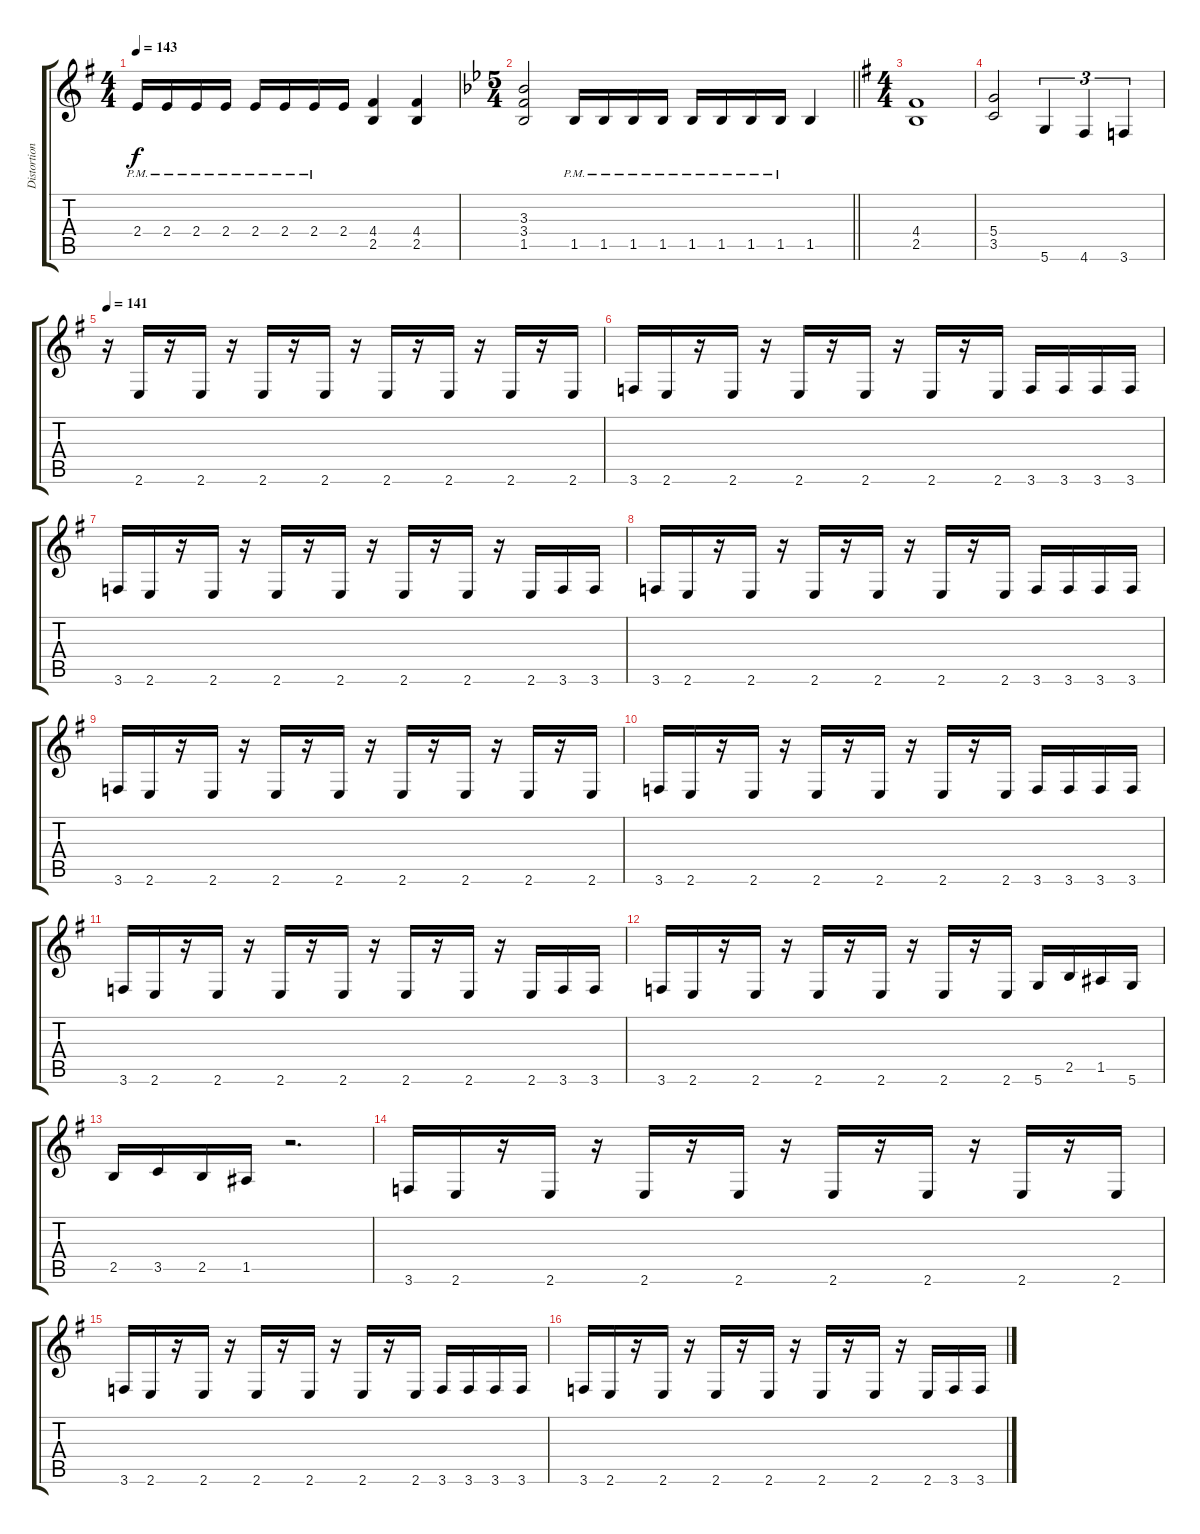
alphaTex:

\track ("Distortion R" "Distortion") {instrument distortionguitar}
\staff {score tabs}
\tuning (E4 B3 G3 D3 A2 D2) {hide}
\ts (4 4)
\tempo 143
\clef g2
\ks g
2.4{pm}.16{dy f} 2.4{pm}.16 2.4{pm}.16 2.4{pm}.16 2.4{pm}.16 2.4{pm}.16 2.4{pm}.16 2.4.16 (4.4 2.5).4 (4.4 2.5).4 |
\ts (5 4)
\barLineRight lightlight
\ks bb
(3.3 3.4 1.5).2 1.5{pm}.16 1.5{pm}.16 1.5{pm}.16 1.5{pm}.16 1.5{pm}.16 1.5{pm}.16 1.5{pm}.16 1.5{pm}.16 1.5.4 |
\ts (4 4)
\ks g
(4.4 2.5).1 |
(5.4 3.5).2 5.6.4{tu (3 2)} 4.6.4{tu (3 2)} 3.6.4{tu (3 2)} |
\tempo 141
r.16 2.6.16 r.16 2.6.16 r.16 2.6.16 r.16 2.6.16 r.16 2.6.16 r.16 2.6.16 r.16 2.6.16 r.16 2.6.16 |
3.6.16 2.6.16 r.16 2.6.16 r.16 2.6.16 r.16 2.6.16 r.16 2.6.16 r.16 2.6.16 3.6.16 3.6.16 3.6.16 3.6.16 |
3.6.16 2.6.16 r.16 2.6.16 r.16 2.6.16 r.16 2.6.16 r.16 2.6.16 r.16 2.6.16 r.16 2.6.16 3.6.16 3.6.16 |
3.6.16 2.6.16 r.16 2.6.16 r.16 2.6.16 r.16 2.6.16 r.16 2.6.16 r.16 2.6.16 3.6.16 3.6.16 3.6.16 3.6.16 |
3.6.16 2.6.16 r.16 2.6.16 r.16 2.6.16 r.16 2.6.16 r.16 2.6.16 r.16 2.6.16 r.16 2.6.16 r.16 2.6.16 |
3.6.16 2.6.16 r.16 2.6.16 r.16 2.6.16 r.16 2.6.16 r.16 2.6.16 r.16 2.6.16 3.6.16 3.6.16 3.6.16 3.6.16 |
3.6.16 2.6.16 r.16 2.6.16 r.16 2.6.16 r.16 2.6.16 r.16 2.6.16 r.16 2.6.16 r.16 2.6.16 3.6.16 3.6.16 |
3.6.16 2.6.16 r.16 2.6.16 r.16 2.6.16 r.16 2.6.16 r.16 2.6.16 r.16 2.6.16 5.6.16 2.5.16 1.5.16 5.6.16 |
2.5.16 3.5.16 2.5.16 1.5.16 r.2{d} |
3.6.16 2.6.16 r.16 2.6.16 r.16 2.6.16 r.16 2.6.16 r.16 2.6.16 r.16 2.6.16 r.16 2.6.16 r.16 2.6.16 |
3.6.16 2.6.16 r.16 2.6.16 r.16 2.6.16 r.16 2.6.16 r.16 2.6.16 r.16 2.6.16 3.6.16 3.6.16 3.6.16 3.6.16 |
3.6.16 2.6.16 r.16 2.6.16 r.16 2.6.16 r.16 2.6.16 r.16 2.6.16 r.16 2.6.16 r.16 2.6.16 3.6.16 3.6.16
